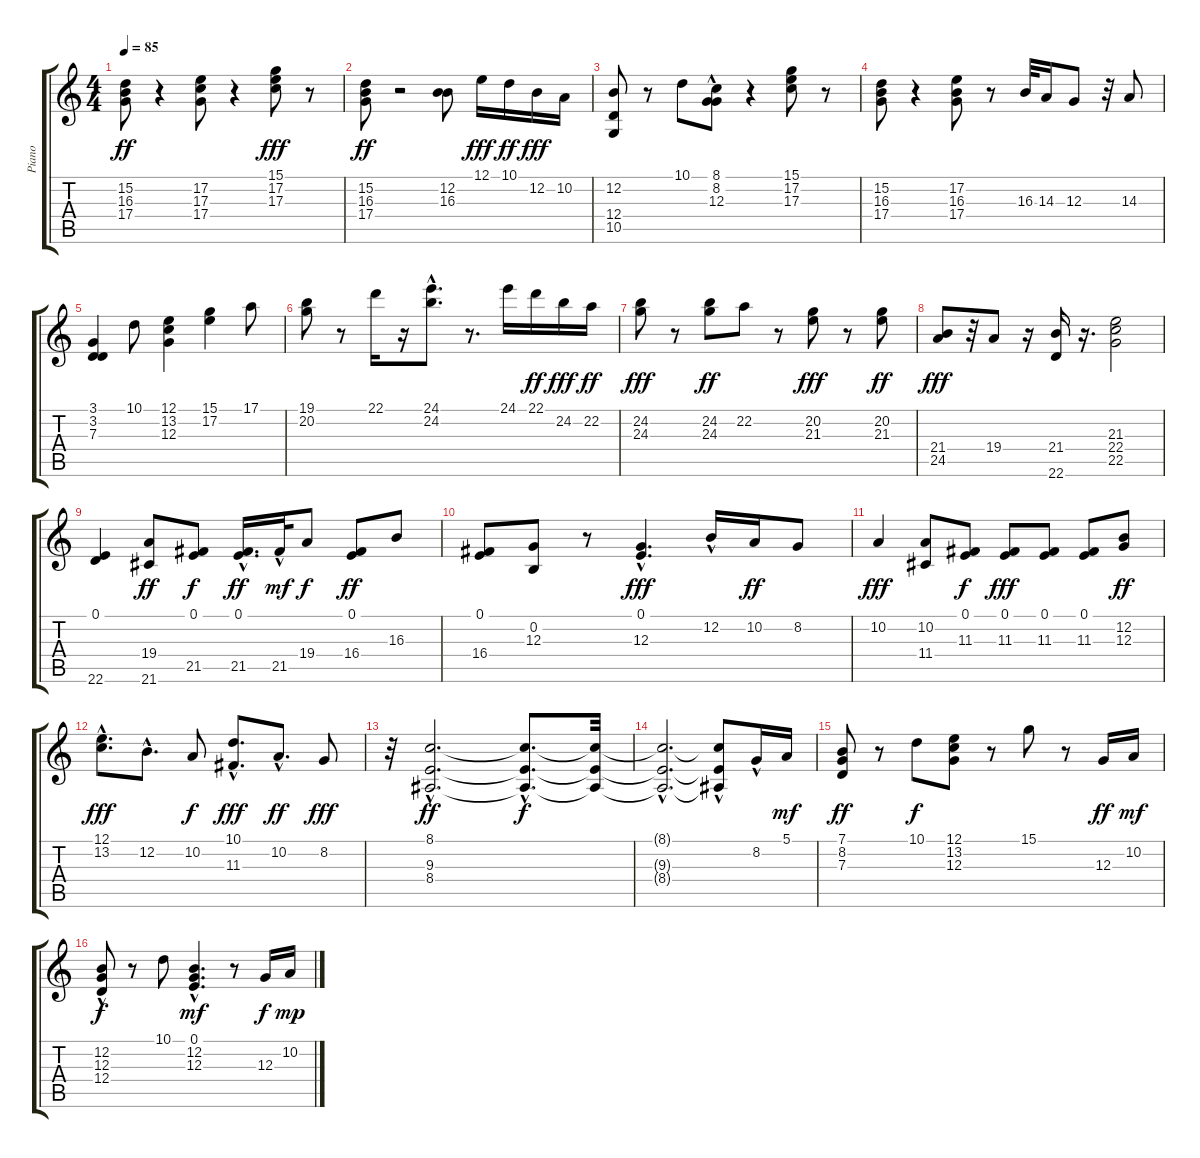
\track ("Piano" "Piano") {instrument acousticgrandpiano}
\staff {score tabs}
\tuning (E4 B3 G3 D3 A2 E2) {hide}
\ts (4 4)
\tempo 85
\clef g2
\ks c
(15.2 16.3 17.4).8{dy ff} r.4 (17.2 17.3 17.4).8 r.4 (15.1 17.2 17.3).8{dy fff} r.8 |
(15.2 16.3 17.4).8{dy ff} r.2 (12.2 16.3).8 12.1.16{dy fff} 10.1.16{dy ff} 12.2.16{dy fff} 10.2.16 |
(12.2 12.4 10.5).8 r.8 10.1.8 (8.1 8.2{hac} 12.3{hac}).8 r.4 (15.1 17.2 17.3).8 r.8 |
(15.2 16.3 17.4).8 r.4 (17.2 16.3 17.4).8 r.8 16.3.32 14.3.16 12.3.8 r.32 14.3.8 |
(3.1 3.2 7.3).4 10.1.8 (12.1 13.2 12.3).4 (15.1 17.2).4 17.1.8 |
(19.1 20.2).8 r.8 22.1.16 r.16 (24.1{hac} 24.2{hac}).8{d} r.8{d} 24.1.16 22.1.16{dy ff} 24.2.16{dy fff} 22.2.16{dy ff} |
(24.2 24.3).8{dy fff} r.8 (24.2 24.3).8{dy ff} 22.2.8 r.8 (20.2 21.3).8{dy fff} r.8 (20.2 21.3).8{dy ff} |
(21.4 24.5).8{dy fff} r.32 19.4.8 r.16 (21.4 22.6).16 r.16{d} (21.3 22.4 22.5).2 |
(0.1 22.6).4 (19.4 21.6).8{dy ff} (0.1 21.5).8{dy f} (0.1{hac} 21.5{hac}).16{d dy ff} 21.5{hac}.32{dy mf} 19.4.8{dy f} (0.1 16.4).8{dy ff} 16.3.8 |
(0.1 16.4).8 (0.2 12.3).8 r.8 (0.1{hac} 12.3{hac}).4{d dy fff} 12.2{hac}.16 10.2.16{dy ff} 8.2.8 |
10.2.4{dy fff} (10.2 11.4).8 (0.1 11.3).8{dy f} (0.1 11.3).8{dy fff} (0.1 11.3).8 (0.1 11.3).8 (12.2 12.3).8{dy ff} |
(12.1 13.2{hac}).8{d dy fff} 12.2{hac}.8{d} 10.2.8{dy f} (10.1 11.3{hac}).8{d dy fff} 10.2{hac}.8{d dy ff} 8.2.8{dy fff} |
r.32 (8.1{hac} 9.3{hac} 8.4{hac}).2{d dy ff} (8.1{hac t} 9.3{hac t} 8.4{hac t}).8{d dy f} (8.1{t} 9.3{t} 8.4{t}).32 |
(8.1{hac t} 9.3{hac t} 8.4{hac t}).2{d} (8.1{hac t} 9.3{hac t} 8.4{t}).8 8.2{hac}.16 5.1.16{dy mf} |
(7.1 8.2 7.3).8{dy ff} r.8 10.1.8{dy f} (12.1 13.2 12.3).8 r.8 15.1.8 r.8 12.3.16{dy ff} 10.2.16{dy mf} |
(12.2 12.3{hac} 12.4{hac}).8{dy f} r.8 10.1.8 (0.1{hac} 12.2{hac} 12.3{hac}).4{d dy mf} r.8 12.3.16{dy f} 10.2.16{dy mp}
